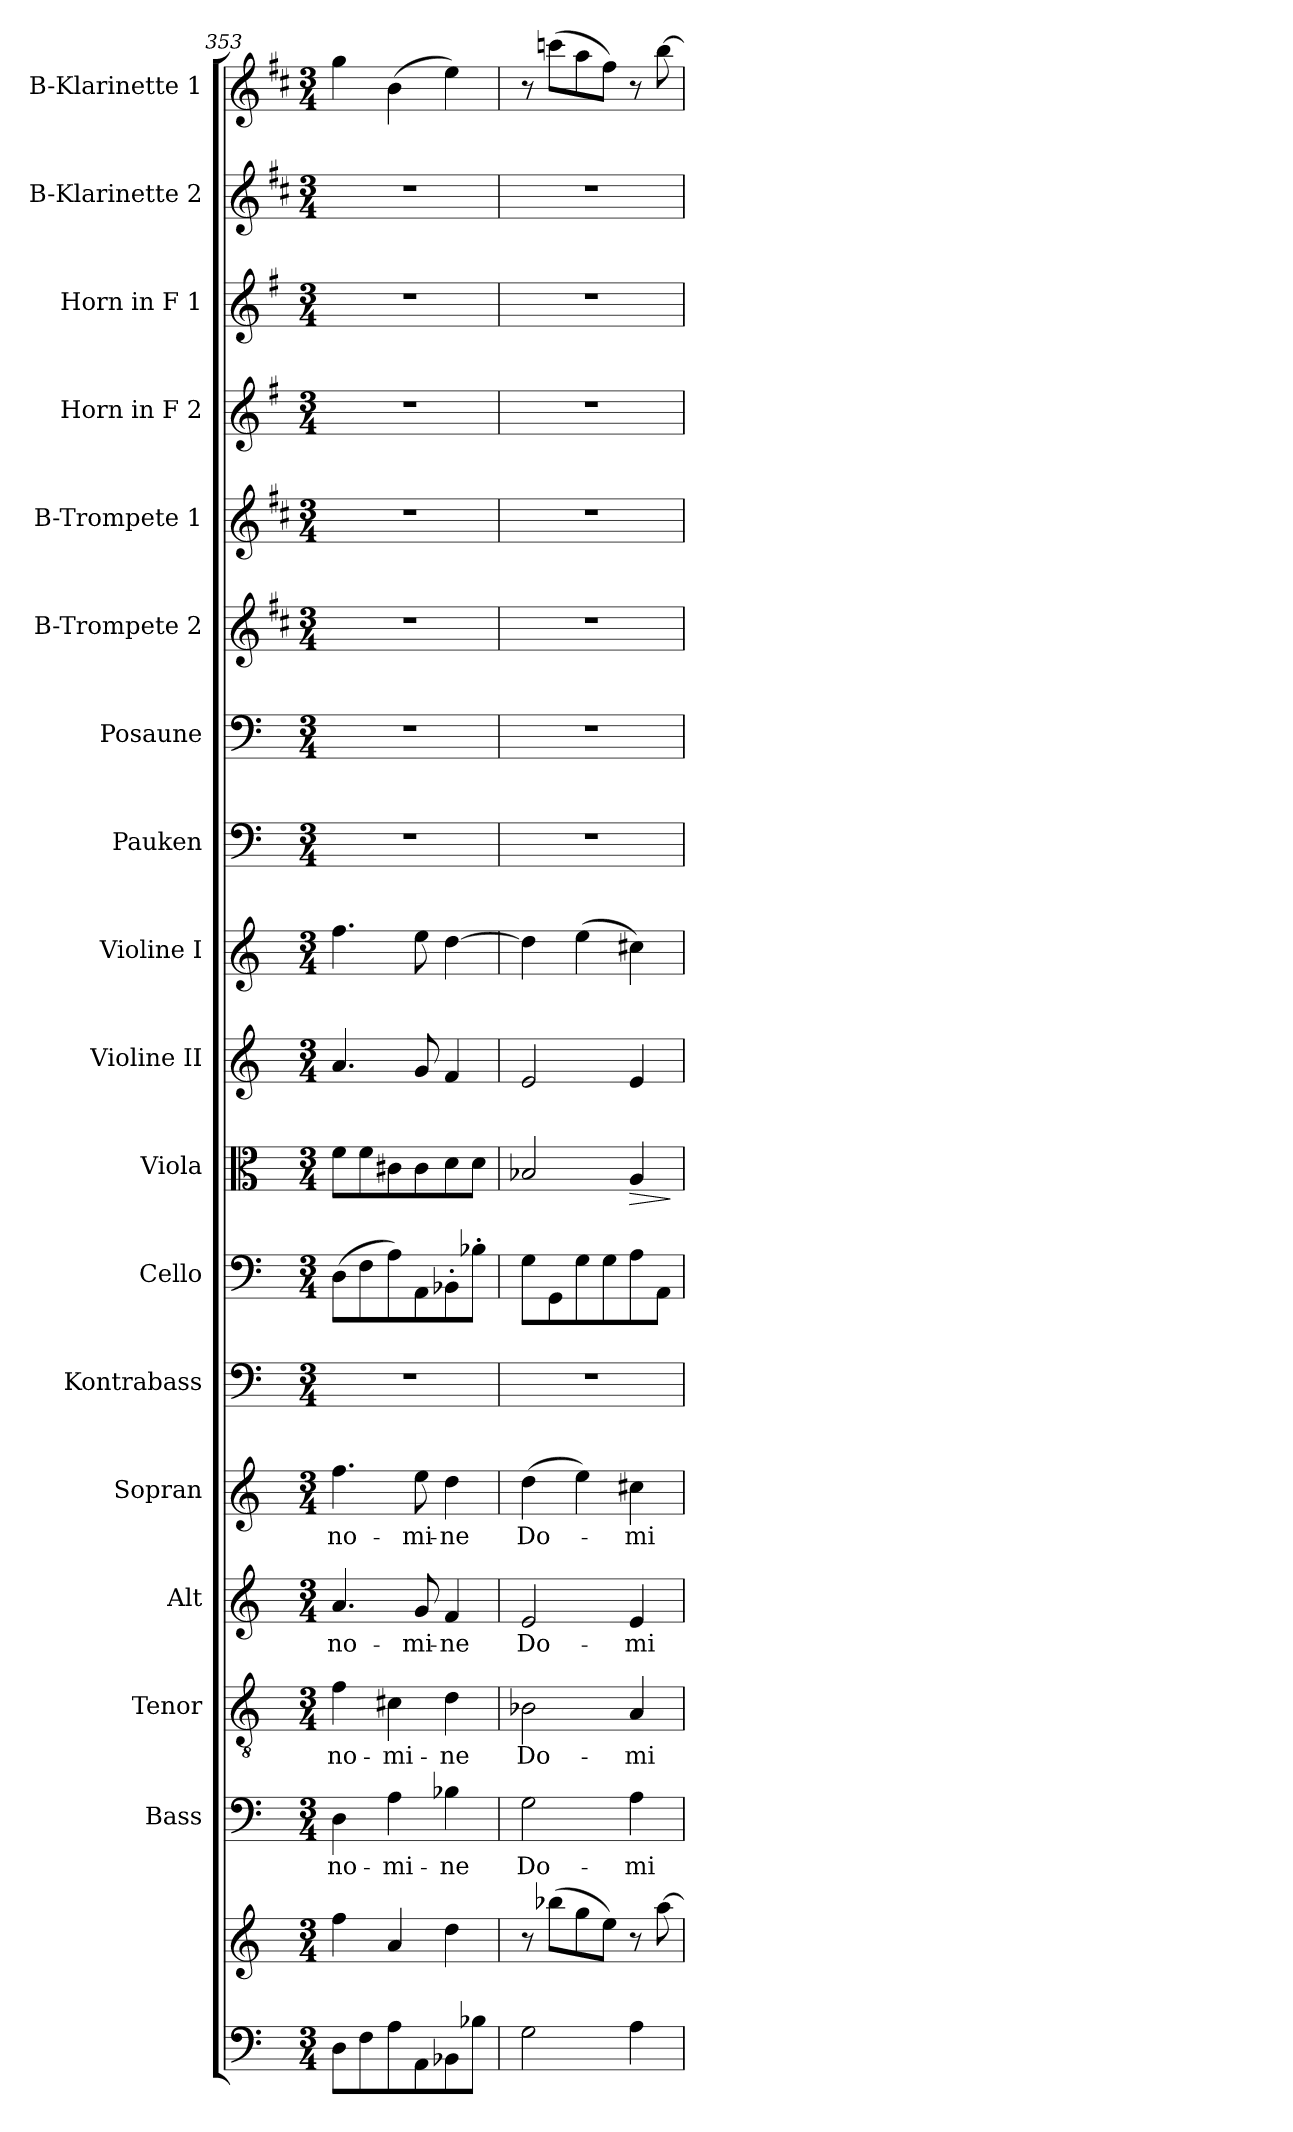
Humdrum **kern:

**kern	**kern	**kern	**text	**kern	**text	**kern	**text	**kern	**text	**kern	**kern	**kern	**dynam	**kern	**kern	**kern	**kern	**kern	**kern	**kern	**kern	**kern	**kern
*part18	*part18	*part17	*part17	*part16	*part16	*part15	*part15	*part14	*part14	*part13	*part12	*part11	*part11	*part10	*part9	*part8	*part7	*part6	*part5	*part4	*part3	*part2	*part1
*staff19	*staff18	*staff17	*staff17	*staff16	*staff16	*staff15	*staff15	*staff14	*staff14	*staff13	*staff12	*staff11	*staff11	*staff10	*staff9	*staff8	*staff7	*staff6	*staff5	*staff4	*staff3	*staff2	*staff1
*	*	*I"Bass	*	*I"Tenor	*	*I"Alt	*	*I"Sopran	*	*I"Kontrabass	*I"Cello	*I"Viola	*	*I"Violine II	*I"Violine I	*I"Pauken	*I"Posaune	*I"B-Trompete 2	*I"B-Trompete 1	*I"Horn in F 2	*I"Horn in F 1	*I"B-Klarinette 2	*I"B-Klarinette 1
*	*	*I'B.	*	*I'T.	*	*I'A.	*	*I'S.	*	*I'Kb.	*	*I'Vla.	*	*I'Vl. II	*I'Vl. I	*I'Pk.	*I'Pos.	*I'B Trp. 2	*I'B Trp. 1	*	*	*I'B Kl. 2	*I'B Kl. 1
*clefF4	*clefG2	*clefF4	*	*clefGv2	*	*clefG2	*	*clefG2	*	*clefF4	*clefF4	*clefC3	*	*clefG2	*clefG2	*clefF4	*clefF4	*clefG2	*clefG2	*clefG2	*clefG2	*clefG2	*clefG2
*	*	*	*	*	*	*	*	*	*	*ITrd7c12	*	*	*	*	*	*	*	*ITrd1c2	*ITrd1c2	*ITrd4c7	*ITrd4c7	*ITrd1c2	*ITrd1c2
*k[]	*k[]	*k[]	*	*k[]	*	*k[]	*	*k[]	*	*k[]	*k[]	*k[]	*	*k[]	*k[]	*k[]	*k[]	*k[]	*k[]	*k[]	*k[]	*k[]	*k[]
*C:	*C:	*C:	*	*C:	*	*C:	*	*C:	*	*C:	*C:	*C:	*	*C:	*C:	*C:	*C:	*C:	*C:	*C:	*C:	*C:	*C:
*M3/4	*M3/4	*M3/4	*	*M3/4	*	*M3/4	*	*M3/4	*	*M3/4	*M3/4	*M3/4	*	*M3/4	*M3/4	*M3/4	*M3/4	*M3/4	*M3/4	*M3/4	*M3/4	*M3/4	*M3/4
=353	=353	=353	=353	=353	=353	=353	=353	=353	=353	=353	=353	=353	=353	=353	=353	=353	=353	=353	=353	=353	=353	=353	=353
!	!	!	!LO:LY:b	!	!LO:LY:b	!	!LO:LY:b	!	!LO:LY:b	!	!	!	!	!	!	!	!	!	!	!	!	!	!
8D\L	4ff\	4D\	no-	4f\	no-	4.a/	no-	4.ff\	no-	2.r	(>8D\L	8f\L	.	4.a/	4.ff\	2.r	2.r	2.r	2.r	2.r	2.r	2.r	4ff\
8F\	.	.	.	.	.	.	.	.	.	.	8F\	8f\	.	.	.	.	.	.	.	.	.	.	.
!	!	!	!LO:LY:b	!	!LO:LY:b	!	!	!	!	!	!	!	!	!	!	!	!	!	!	!	!	!	!
8A\	4a/	4A\	-mi-	4c#X\	-mi-	.	.	.	.	.	8A\)	8c#X\	.	.	.	.	.	.	.	.	.	.	(>4a\
!	!	!	!	!	!	!	!LO:LY:b	!	!LO:LY:b	!	!	!	!	!	!	!	!	!	!	!	!	!	!
8AA\	.	.	.	.	.	8g/	-mi-	8ee\	-mi-	.	8AA\	8c#\	.	8g/	8ee\	.	.	.	.	.	.	.	.
!	!	!	!LO:LY:b	!	!LO:LY:b	!	!LO:LY:b	!	!LO:LY:b	!	!	!	!	!	!	!	!	!	!	!	!	!	!
8BB-X\	4dd\	4B-X\	-ne	4d\	-ne	4f/	-ne	4dd\	-ne	.	8BB-X'>\	8d\	.	4f/	[4dd\	.	.	.	.	.	.	.	4dd\)
8B-X\J	.	.	.	.	.	.	.	.	.	.	8B-X'>\J	8d\J	.	.	.	.	.	.	.	.	.	.	.
!!LO:PB:g=z
=354	=354	=354	=354	=354	=354	=354	=354	=354	=354	=354	=354	=354	=354	=354	=354	=354	=354	=354	=354	=354	=354	=354	=354
!	!	!	!LO:LY:b	!	!LO:LY:b	!	!LO:LY:b	!	!LO:LY:b	!	!	!	!	!	!	!	!	!	!	!	!	!	!
2G\	8r	2G\	Do-	2B-X\	Do-	2e/	Do-	(>4dd\	Do-	2.r	8G\L	2B-X/	.	2e/	4dd\]	2.r	2.r	2.r	2.r	2.r	2.r	2.r	8r
.	(>8bb-X\L	.	.	.	.	.	.	.	.	.	8GG\	.	.	.	.	.	.	.	.	.	.	.	(>8bb-X\L
.	8gg\	.	.	.	.	.	.	4ee\)	.	.	8G\	.	.	.	(>4ee\	.	.	.	.	.	.	.	8gg\
.	8ee\J)	.	.	.	.	.	.	.	.	.	8G\	.	.	.	.	.	.	.	.	.	.	.	8ee\J)
!	!	!	!LO:LY:b	!	!LO:LY:b	!	!LO:LY:b	!	!LO:LY:b	!	!	!	!LO:HP:b	!	!	!	!	!	!	!	!	!	!
4A\	8r	4A\	-mi-	4A/	-mi-	4e/	-mi-	4cc#X\	-mi-	.	8A\	4A/	>	4e/	4cc#X\)	.	.	.	.	.	.	.	8r
.	[8aa\	.	.	.	.	.	.	.	.	.	8AA\J	.	.	.	.	.	.	.	.	.	.	.	[8aa\
.	.	.	.	.	.	.	.	.	.	.	.	.	]	.	.	.	.	.	.	.	.	.	.
=	=	=	=	=	=	=	=	=	=	=	=	=	=	=	=	=	=	=	=	=	=	=	=
*-	*-	*-	*-	*-	*-	*-	*-	*-	*-	*-	*-	*-	*-	*-	*-	*-	*-	*-	*-	*-	*-	*-	*-
